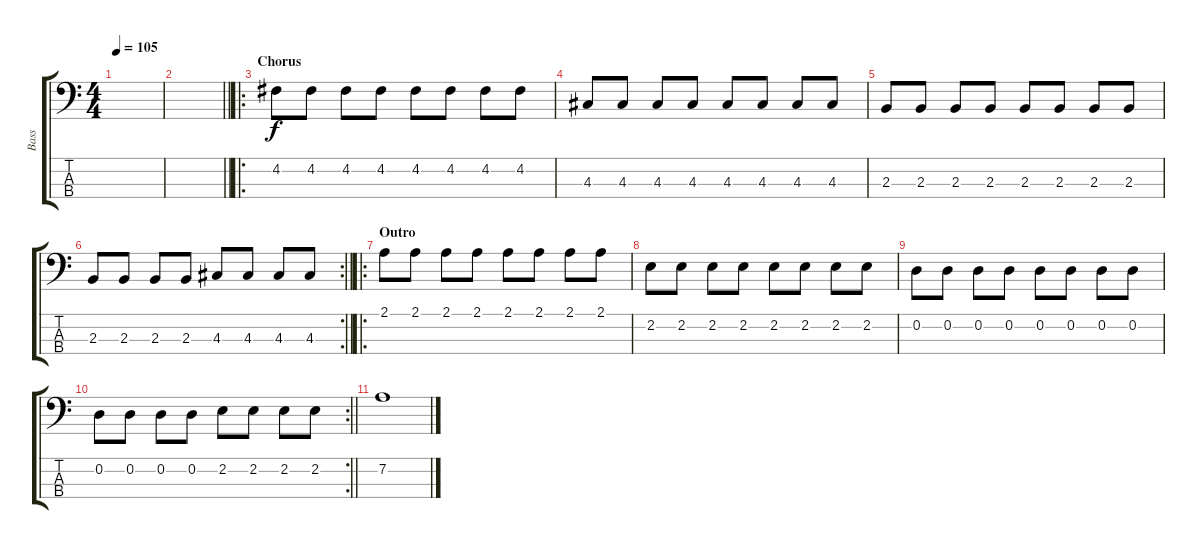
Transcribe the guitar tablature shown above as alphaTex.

\track ("Bass" "Bass") {instrument electricbassfinger}
\staff {score tabs}
\tuning (G2 D2 A1 E1) {hide}
\ts (4 4)
\tempo 105
\clef f4
\ks c
|
\barLineRight lightlight
|
\ro
\section ("" "Chorus")
4.2.8 4.2.8 4.2.8 4.2.8 4.2.8 4.2.8 4.2.8 4.2.8 |
4.3.8 4.3.8 4.3.8 4.3.8 4.3.8 4.3.8 4.3.8 4.3.8 |
2.3.8 2.3.8 2.3.8 2.3.8 2.3.8 2.3.8 2.3.8 2.3.8 |
\rc 2
\barLineRight lightlight
2.3.8 2.3.8 2.3.8 2.3.8 4.3.8 4.3.8 4.3.8 4.3.8 |
\ro
\section ("" "Outro")
2.1.8 2.1.8 2.1.8 2.1.8 2.1.8 2.1.8 2.1.8 2.1.8 |
2.2.8 2.2.8 2.2.8 2.2.8 2.2.8 2.2.8 2.2.8 2.2.8 |
0.2.8 0.2.8 0.2.8 0.2.8 0.2.8 0.2.8 0.2.8 0.2.8 |
\rc 2
\barLineRight lightlight
0.2.8 0.2.8 0.2.8 0.2.8 2.2.8 2.2.8 2.2.8 2.2.8 |
7.2.1
